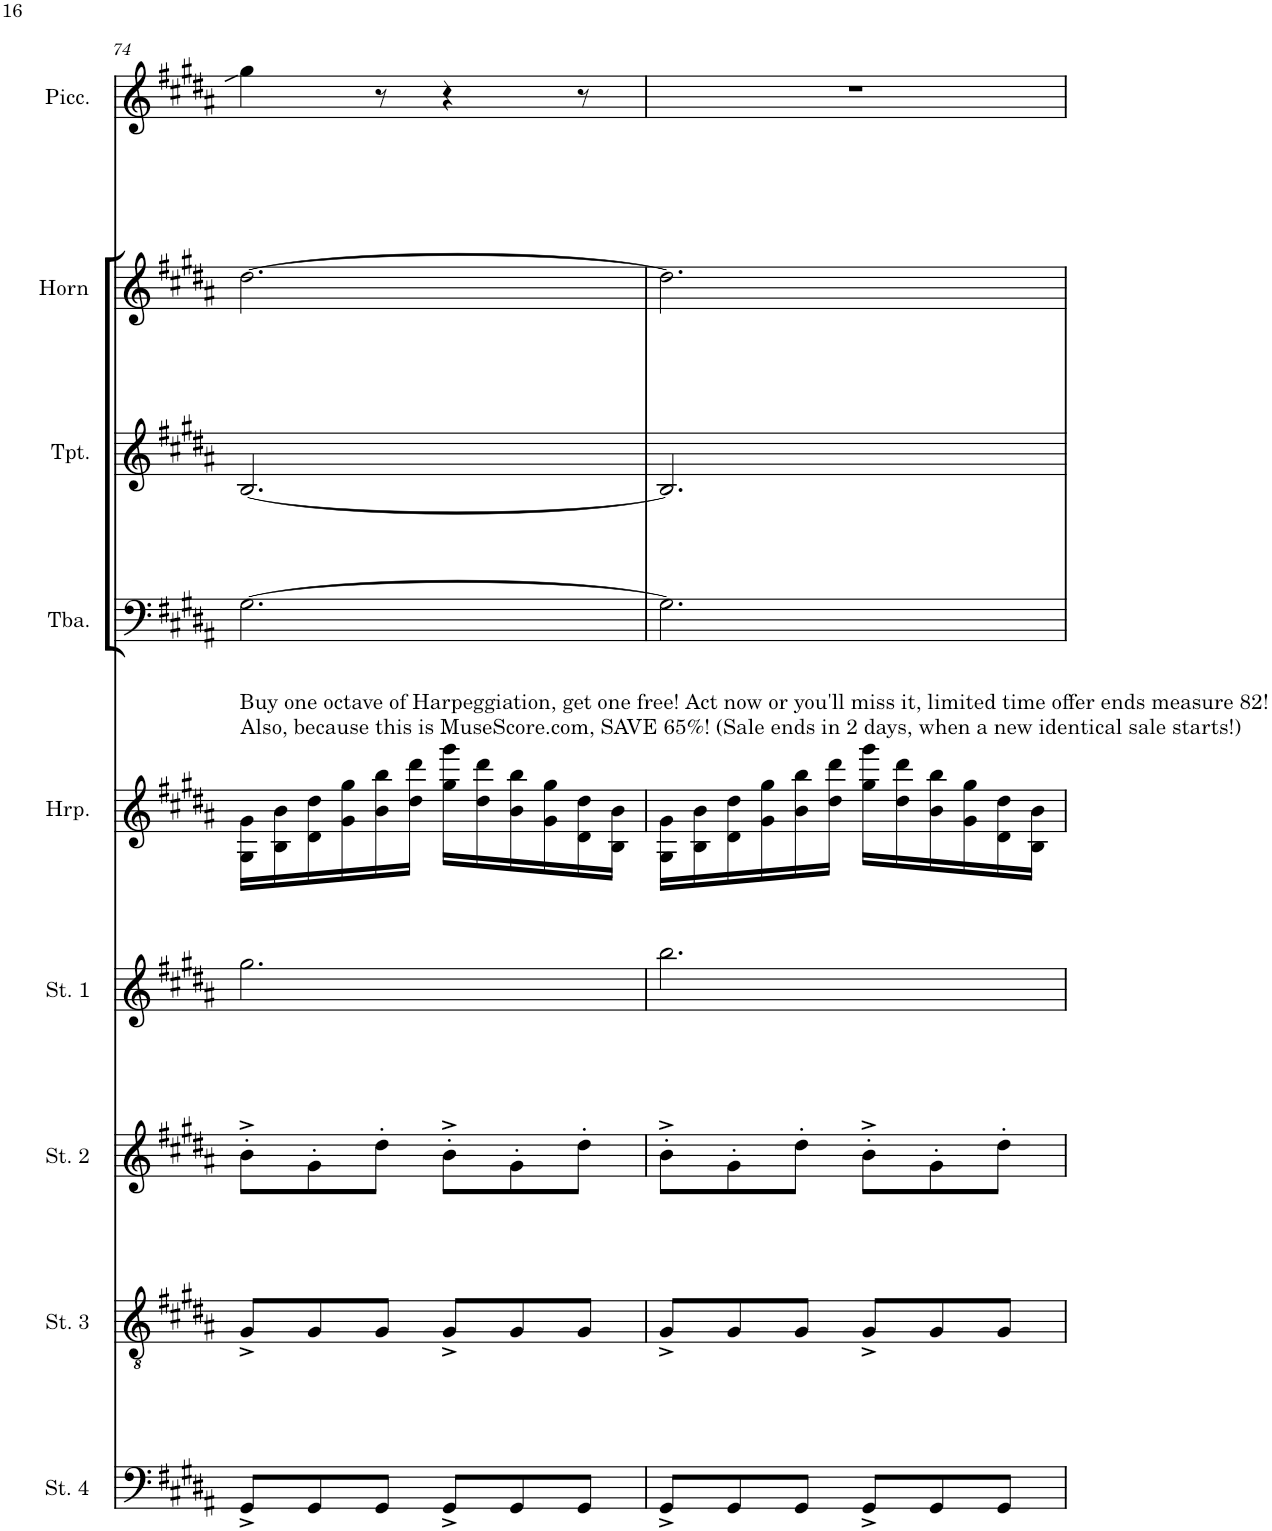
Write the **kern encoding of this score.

**kern	**kern	**kern	**kern	**kern	**kern	**kern	**kern	**kern
*part9	*part8	*part7	*part6	*part5	*part4	*part3	*part2	*part1
*staff9	*staff8	*staff7	*staff6	*staff5	*staff4	*staff3	*staff2	*staff1
*I"Strings 4	*I"Strings 3	*I"Strings 2	*I"Strings 1	*I"Harp	*I"Tuba	*I"Trumpet	*I"Horn	*I"Piccolo
*I'St. 4	*I'St. 3	*I'St. 2	*I'St. 1	*I'Hrp.	*I'Tba.	*I'Tpt.	*I'Horn	*I'Picc.
!!LO:PB:g=z
*clefF4	*clefGv2	*clefG2	*clefG2	*clefG2	*clefF4	*clefG2	*clefG2	*clefG2
*	*	*	*	*	*	*Trd1c2	*Trd7c12	*Trd-7c-12
*k[f#c#g#d#a#]	*k[f#c#g#d#a#]	*k[f#c#g#d#a#]	*k[f#c#g#d#a#]	*k[f#c#g#d#a#]	*k[f#c#g#d#a#]	*k[f#c#g#d#a#]	*k[f#c#g#d#a#]	*k[f#c#g#d#a#]
*M6/8	*M6/8	*M6/8	*M6/8	*M6/8	*M6/8	*M6/8	*M6/8	*M6/8
=74	=74	=74	=74	=74	=74	=74	=74	=74
!	!	!	!	!LO:TX:a:t=Buy one octave of Harpeggiation, get one free! Act now or you'll miss it, limited time offer ends measure 82!	!	!	!	!
!	!	!	!	!LO:TX:a:t=Also, because this is MuseScore.com, SAVE 65%! (Sale ends in 2 days, when a new identical sale starts!)	!	!	!	!
8GG#^/L	8G#^/L	8b'^\L	2.gg#\	16G#\ 16g#\LL	[2.G#\	[2.B/	[2.dd#\	4gg#\
.	.	.	.	16B\ 16b\	.	.	.	.
8GG#/	8G#/	8g#'\	.	16d#\ 16dd#\	.	.	.	.
.	.	.	.	16g#\ 16gg#\	.	.	.	.
8GG#/J	8G#/J	8dd#'\J	.	16b\ 16bb\	.	.	.	8r
.	.	.	.	16dd#\ 16ddd#\JJ	.	.	.	.
8GG#^/L	8G#^/L	8b'^\L	.	16gg#\ 16ggg#\LL	.	.	.	4r
.	.	.	.	16dd#\ 16ddd#\	.	.	.	.
8GG#/	8G#/	8g#'\	.	16b\ 16bb\	.	.	.	.
.	.	.	.	16g#\ 16gg#\	.	.	.	.
8GG#/J	8G#/J	8dd#'\J	.	16d#\ 16dd#\	.	.	.	8r
.	.	.	.	16B\ 16b\JJ	.	.	.	.
=75	=75	=75	=75	=75	=75	=75	=75	=75
8GG#^/L	8G#^/L	8b'^\L	2.bb\	16G#\ 16g#\LL	2.G#\]	2.B/]	2.dd#\]	2.r
.	.	.	.	16B\ 16b\	.	.	.	.
8GG#/	8G#/	8g#'\	.	16d#\ 16dd#\	.	.	.	.
.	.	.	.	16g#\ 16gg#\	.	.	.	.
8GG#/J	8G#/J	8dd#'\J	.	16b\ 16bb\	.	.	.	.
.	.	.	.	16dd#\ 16ddd#\JJ	.	.	.	.
8GG#^/L	8G#^/L	8b'^\L	.	16gg#\ 16ggg#\LL	.	.	.	.
.	.	.	.	16dd#\ 16ddd#\	.	.	.	.
8GG#/	8G#/	8g#'\	.	16b\ 16bb\	.	.	.	.
.	.	.	.	16g#\ 16gg#\	.	.	.	.
8GG#/J	8G#/J	8dd#'\J	.	16d#\ 16dd#\	.	.	.	.
.	.	.	.	16B\ 16b\JJ	.	.	.	.
=	=	=	=	=	=	=	=	=
*-	*-	*-	*-	*-	*-	*-	*-	*-
